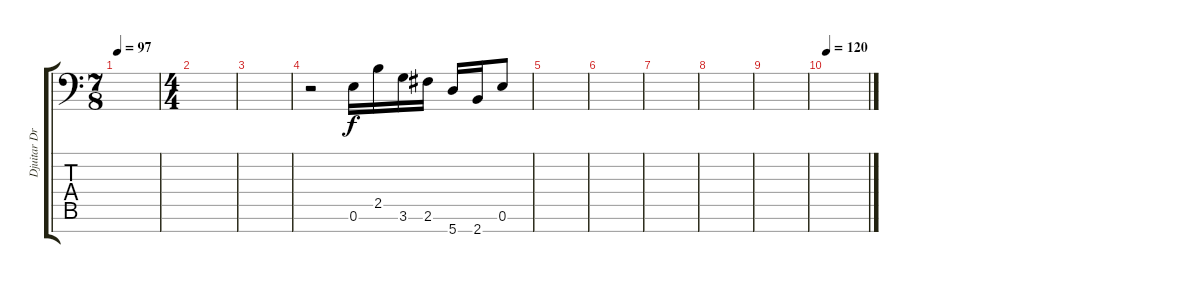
\track ("Djuitar Dropped A" "Djuitar Dr") {instrument distortionguitar}
\staff {score tabs}
\tuning (E4 B3 G3 D3 A2 E2 A1) {hide}
\ts (7 8)
\tempo 97
\clef f4
\ks c
|
\ts (4 4)
|
|
r.2 0.6.16 2.5.16 3.6.16 2.6.16 5.7.16 2.7.16 0.6.8 |
|
|
|
|
|
\tempo 120
